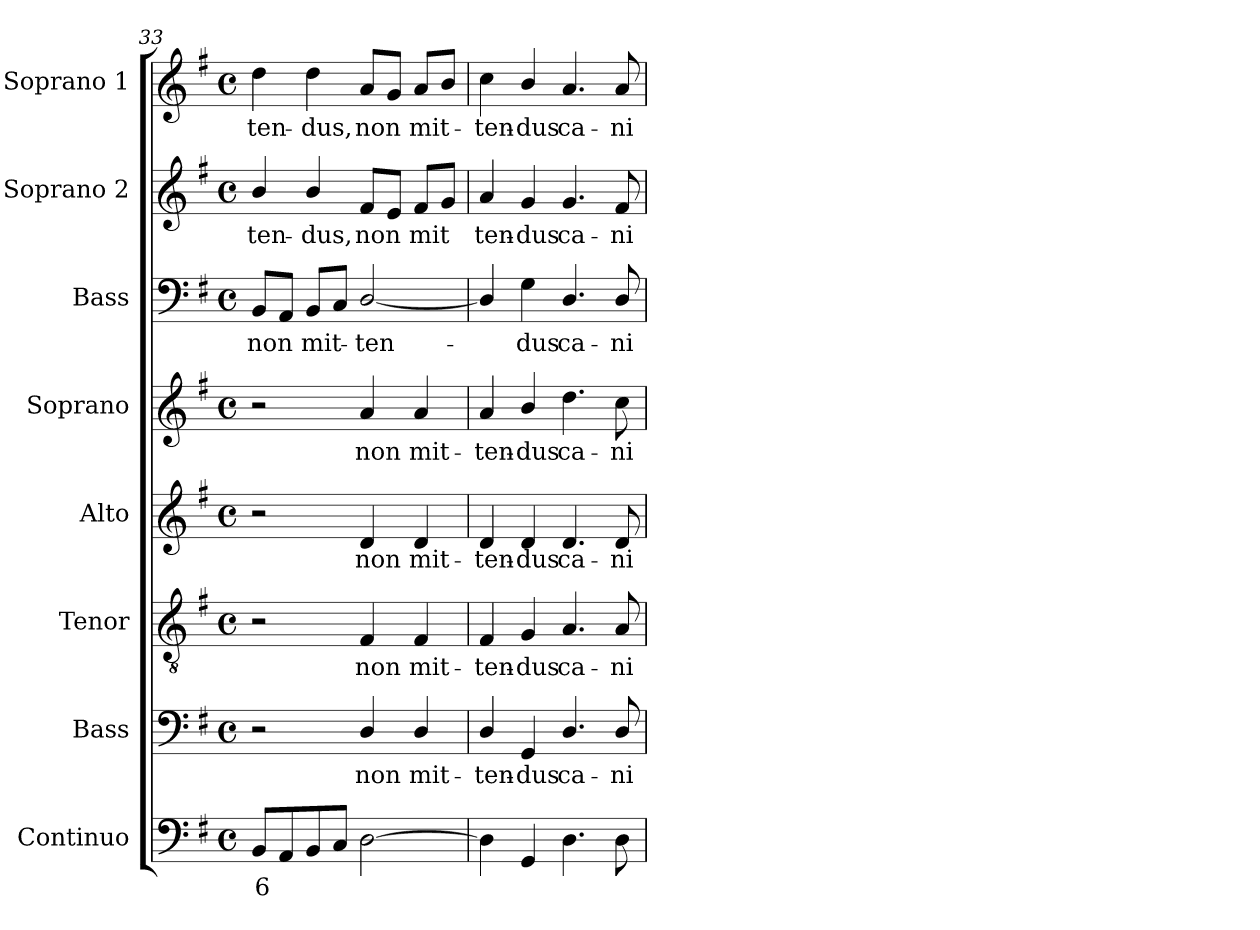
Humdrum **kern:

**kern	**text	**kern	**text	**kern	**text	**kern	**text	**kern	**text	**kern	**text	**kern	**text	**kern	**text
*part8	*part8	*part7	*part7	*part6	*part6	*part5	*part5	*part4	*part4	*part3	*part3	*part2	*part2	*part1	*part1
*staff8	*staff8	*staff7	*staff7	*staff6	*staff6	*staff5	*staff5	*staff4	*staff4	*staff3	*staff3	*staff2	*staff2	*staff1	*staff1
*I"Continuo	*	*I"Bass	*	*I"Tenor	*	*I"Alto	*	*I"Soprano	*	*I"Bass	*	*I"Soprano 2	*	*I"Soprano 1	*
*I'Cont.	*	*I'B.	*	*I'T.	*	*I'A.	*	*I'S.	*	*I'B.	*	*I'S2.	*	*I'S1.	*
*clefF4	*	*clefF4	*	*clefGv2	*	*clefG2	*	*clefG2	*	*clefF4	*	*clefG2	*	*clefG2	*
*	*	*	*	*ITrd7c12	*	*	*	*	*	*	*	*	*	*	*
*k[f#]	*	*k[f#]	*	*k[f#]	*	*k[f#]	*	*k[f#]	*	*k[f#]	*	*k[f#]	*	*k[f#]	*
*G:	*	*G:	*	*G:	*	*G:	*	*G:	*	*G:	*	*G:	*	*G:	*
*M4/4	*	*M4/4	*	*M4/4	*	*M4/4	*	*M4/4	*	*M4/4	*	*M4/4	*	*M4/4	*
*met(c)	*	*met(c)	*	*met(c)	*	*met(c)	*	*met(c)	*	*met(c)	*	*met(c)	*	*met(c)	*
=33	=33	=33	=33	=33	=33	=33	=33	=33	=33	=33	=33	=33	=33	=33	=33
!	!LO:LY:b:color=#000000	!	!	!	!	!	!	!	!	!	!	!	!	!	!
!	!	!	!	!	!	!	!	!	!	!	!LO:LY:b:color=#000000	!	!	!	!
!	!	!	!	!	!	!	!	!	!	!	!	!	!LO:LY:b:color=#000000	!	!
!	!	!	!	!	!	!	!	!	!	!	!	!	!	!	!LO:LY:b:color=#000000
8BBi/L	6	2r	.	2r	.	2r	.	2r	.	8BBi/L	non	4bi/	-ten-	4ddi\	-ten-
8AAi/	.	.	.	.	.	.	.	.	.	8AAi/J	.	.	.	.	.
!	!	!	!	!	!	!	!	!	!	!	!LO:LY:b:color=#000000	!	!	!	!
!	!	!	!	!	!	!	!	!	!	!	!	!	!LO:LY:b:color=#000000	!	!
!	!	!	!	!	!	!	!	!	!	!	!	!	!	!	!LO:LY:b:color=#000000
8BBi/	.	.	.	.	.	.	.	.	.	8BBi/L	mit-	4bi/	-dus,	4ddi\	-dus,
8Ci/J	.	.	.	.	.	.	.	.	.	8Ci/J	.	.	.	.	.
!	!	!	!LO:LY:b:color=#000000	!	!	!	!	!	!	!	!	!	!	!	!
!	!	!	!	!	!LO:LY:b:color=#000000	!	!	!	!	!	!	!	!	!	!
!	!	!	!	!	!	!	!LO:LY:b:color=#000000	!	!	!	!	!	!	!	!
!	!	!	!	!	!	!	!	!	!LO:LY:b:color=#000000	!	!	!	!	!	!
!	!	!	!	!	!	!	!	!	!	!	!LO:LY:b:color=#000000	!	!	!	!
!	!	!	!	!	!	!	!	!	!	!	!	!	!LO:LY:b:color=#000000	!	!
!	!	!	!	!	!	!	!	!	!	!	!	!	!	!	!LO:LY:b:color=#000000
[>2Di\	.	4Di/	non	4FF#i/	non	4di/	non	4ai/	non	[<2Di/	-ten-	8f#i/L	non	8ai/L	non
.	.	.	.	.	.	.	.	.	.	.	.	8ei/J	.	8gi/J	.
!	!	!	!LO:LY:b:color=#000000	!	!	!	!	!	!	!	!	!	!	!	!
!	!	!	!	!	!LO:LY:b:color=#000000	!	!	!	!	!	!	!	!	!	!
!	!	!	!	!	!	!	!LO:LY:b:color=#000000	!	!	!	!	!	!	!	!
!	!	!	!	!	!	!	!	!	!LO:LY:b:color=#000000	!	!	!	!	!	!
!	!	!	!	!	!	!	!	!	!	!	!	!	!LO:LY:b:color=#000000	!	!
!	!	!	!	!	!	!	!	!	!	!	!	!	!	!	!LO:LY:b:color=#000000
.	.	4Di/	mit-	4FF#i/	mit-	4di/	mit-	4ai/	mit-	.	.	8f#i/L	mit	8ai/L	mit-
.	.	.	.	.	.	.	.	.	.	.	.	8gi/J	.	8bi/J	.
=34	=34	=34	=34	=34	=34	=34	=34	=34	=34	=34	=34	=34	=34	=34	=34
!	!	!	!LO:LY:b:color=#000000	!	!	!	!	!	!	!	!	!	!	!	!
!	!	!	!	!	!LO:LY:b:color=#000000	!	!	!	!	!	!	!	!	!	!
!	!	!	!	!	!	!	!LO:LY:b:color=#000000	!	!	!	!	!	!	!	!
!	!	!	!	!	!	!	!	!	!LO:LY:b:color=#000000	!	!	!	!	!	!
!	!	!	!	!	!	!	!	!	!	!	!	!	!LO:LY:b:color=#000000	!	!
!	!	!	!	!	!	!	!	!	!	!	!	!	!	!	!LO:LY:b:color=#000000
4Di\]	.	4Di/	-ten-	4FF#i/	-ten-	4di/	-ten-	4ai/	-ten-	4Di/]	.	4ai/	ten-	4cci\	-ten-
!	!	!	!LO:LY:b:color=#000000	!	!	!	!	!	!	!	!	!	!	!	!
!	!	!	!	!	!LO:LY:b:color=#000000	!	!	!	!	!	!	!	!	!	!
!	!	!	!	!	!	!	!LO:LY:b:color=#000000	!	!	!	!	!	!	!	!
!	!	!	!	!	!	!	!	!	!LO:LY:b:color=#000000	!	!	!	!	!	!
!	!	!	!	!	!	!	!	!	!	!	!LO:LY:b:color=#000000	!	!	!	!
!	!	!	!	!	!	!	!	!	!	!	!	!	!LO:LY:b:color=#000000	!	!
!	!	!	!	!	!	!	!	!	!	!	!	!	!	!	!LO:LY:b:color=#000000
4GGi/	.	4GGi/	-dus	4GGi/	-dus	4di/	-dus	4bi/	-dus	4Gi\	-dus	4gi/	-dus	4bi/	-dus
!	!	!	!LO:LY:b:color=#000000	!	!	!	!	!	!	!	!	!	!	!	!
!	!	!	!	!	!LO:LY:b:color=#000000	!	!	!	!	!	!	!	!	!	!
!	!	!	!	!	!	!	!LO:LY:b:color=#000000	!	!	!	!	!	!	!	!
!	!	!	!	!	!	!	!	!	!LO:LY:b:color=#000000	!	!	!	!	!	!
!	!	!	!	!	!	!	!	!	!	!	!LO:LY:b:color=#000000	!	!	!	!
!	!	!	!	!	!	!	!	!	!	!	!	!	!LO:LY:b:color=#000000	!	!
!	!	!	!	!	!	!	!	!	!	!	!	!	!	!	!LO:LY:b:color=#000000
4.Di\	.	4.Di/	ca-	4.AAi/	ca-	4.di/	ca-	4.ddi\	ca-	4.Di/	ca-	4.gi/	ca-	4.ai/	ca-
!	!	!	!LO:LY:b:color=#000000	!	!	!	!	!	!	!	!	!	!	!	!
!	!	!	!	!	!LO:LY:b:color=#000000	!	!	!	!	!	!	!	!	!	!
!	!	!	!	!	!	!	!LO:LY:b:color=#000000	!	!	!	!	!	!	!	!
!	!	!	!	!	!	!	!	!	!LO:LY:b:color=#000000	!	!	!	!	!	!
!	!	!	!	!	!	!	!	!	!	!	!LO:LY:b:color=#000000	!	!	!	!
!	!	!	!	!	!	!	!	!	!	!	!	!	!LO:LY:b:color=#000000	!	!
!	!	!	!	!	!	!	!	!	!	!	!	!	!	!	!LO:LY:b:color=#000000
8Di\	.	8Di/	-ni-	8AAi/	-ni-	8di/	-ni-	8cci\	-ni-	8Di/	-ni-	8f#i/	-ni-	8ai/	-ni-
=	=	=	=	=	=	=	=	=	=	=	=	=	=	=	=
*-	*-	*-	*-	*-	*-	*-	*-	*-	*-	*-	*-	*-	*-	*-	*-
